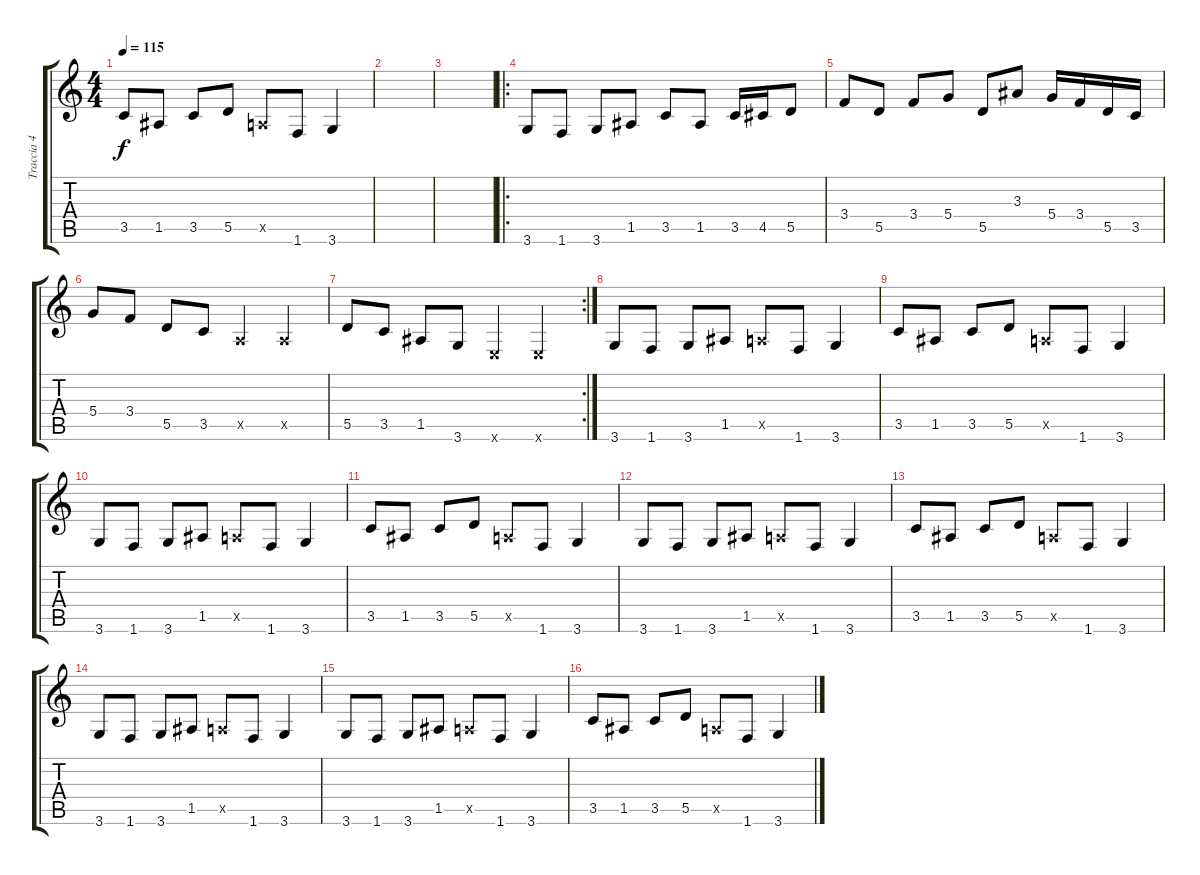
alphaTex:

\track ("Traccia 4" "Traccia 4") {instrument electricbassfinger}
\staff {score tabs}
\tuning (E4 B3 G3 D3 A2 E2) {hide}
\ts (4 4)
\tempo 115
\clef g2
\ks c
3.5.8{dy f} 1.5.8 3.5.8 5.5.8 0.5{x}.8 1.6.8 3.6.4 |
|
|
\ro
3.6.8 1.6.8 3.6.8 1.5.8 3.5.8 1.5.8 3.5.16 4.5.16 5.5.8 |
3.4.8 5.5.8 3.4.8 5.4.8 5.5.8 3.3.8 5.4.16 3.4.16 5.5.16 3.5.16 |
5.4.8 3.4.8 5.5.8 3.5.8 0.5{x}.4 0.5{x}.4 |
\rc 2
5.5.8 3.5.8 1.5.8 3.6.8 0.6{x}.4 0.6{x}.4 |
3.6.8 1.6.8 3.6.8 1.5.8 0.5{x}.8 1.6.8 3.6.4 |
3.5.8 1.5.8 3.5.8 5.5.8 0.5{x}.8 1.6.8 3.6.4 |
3.6.8 1.6.8 3.6.8 1.5.8 0.5{x}.8 1.6.8 3.6.4 |
3.5.8 1.5.8 3.5.8 5.5.8 0.5{x}.8 1.6.8 3.6.4 |
3.6.8 1.6.8 3.6.8 1.5.8 0.5{x}.8 1.6.8 3.6.4 |
3.5.8 1.5.8 3.5.8 5.5.8 0.5{x}.8 1.6.8 3.6.4 |
3.6.8 1.6.8 3.6.8 1.5.8 0.5{x}.8 1.6.8 3.6.4 |
3.6.8 1.6.8 3.6.8 1.5.8 0.5{x}.8 1.6.8 3.6.4 |
3.5.8 1.5.8 3.5.8 5.5.8 0.5{x}.8 1.6.8 3.6.4
